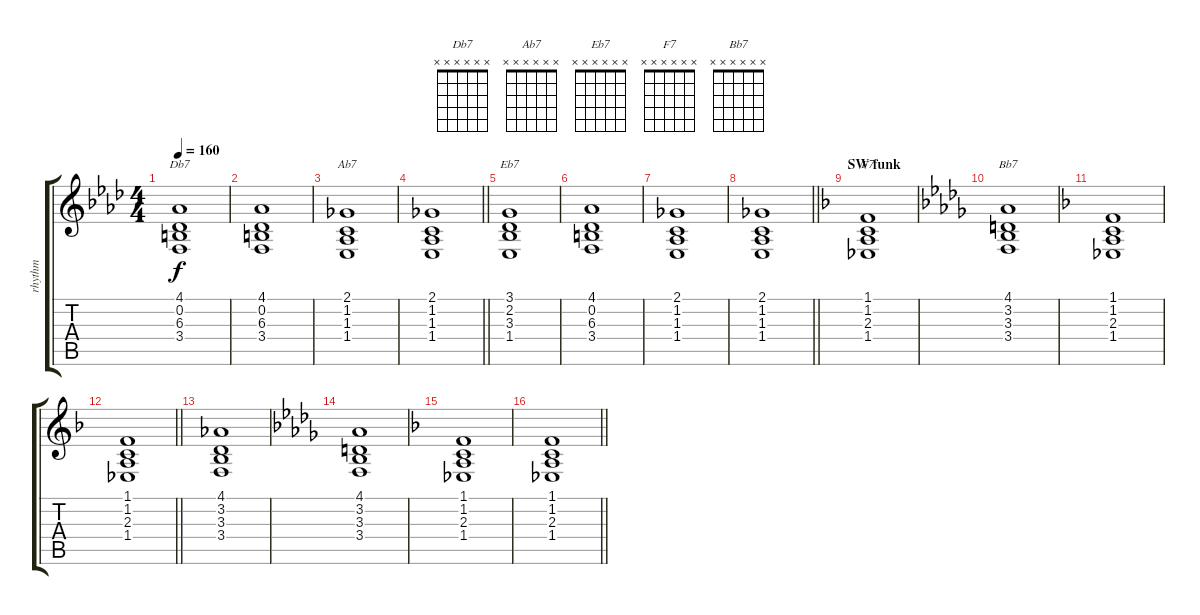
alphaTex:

\track ("rhythm" "rhythm") {instrument drawbarorgan}
\staff {score tabs}
\tuning (E4 B3 G3 D3 A2 E2) {hide}
\chord ("Db7" x x x x x x) {firstfret 0}
\chord ("Ab7" x x x x x x) {firstfret 0}
\chord ("Eb7" x x x x x x) {firstfret 0}
\chord ("F7" x x x x x x) {firstfret 0}
\chord ("Bb7" x x x x x x) {firstfret 0}
\ts (4 4)
\tempo 160
\clef g2
\ks ab
(4.1 0.2 6.3 3.4).1{ch "Db7" dy f} |
(4.1 0.2 6.3 3.4).1 |
(2.1 1.2 1.3 1.4).1{ch "Ab7"} |
\barLineRight lightlight
(2.1 1.2 1.3 1.4).1 |
(3.1 2.2 3.3 1.4).1{ch "Eb7"} |
(4.1 0.2 6.3 3.4).1 |
(2.1 1.2 1.3 1.4).1 |
\barLineRight lightlight
(2.1 1.2 1.3 1.4).1 |
\section ("" "SW funk")
\ks f
(1.1 1.2 2.3 1.4).1{ch "F7"} |
\ks bbminor
(4.1 3.2 3.3 3.4).1{ch "Bb7"} |
\ks f
(1.1 1.2 2.3 1.4).1 |
\barLineRight lightlight
(1.1 1.2 2.3 1.4).1 |
(4.1 3.2 3.3 3.4).1 |
\ks bbminor
(4.1 3.2 3.3 3.4).1 |
\ks f
(1.1 1.2 2.3 1.4).1 |
\barLineRight lightlight
(1.1 1.2 2.3 1.4).1
